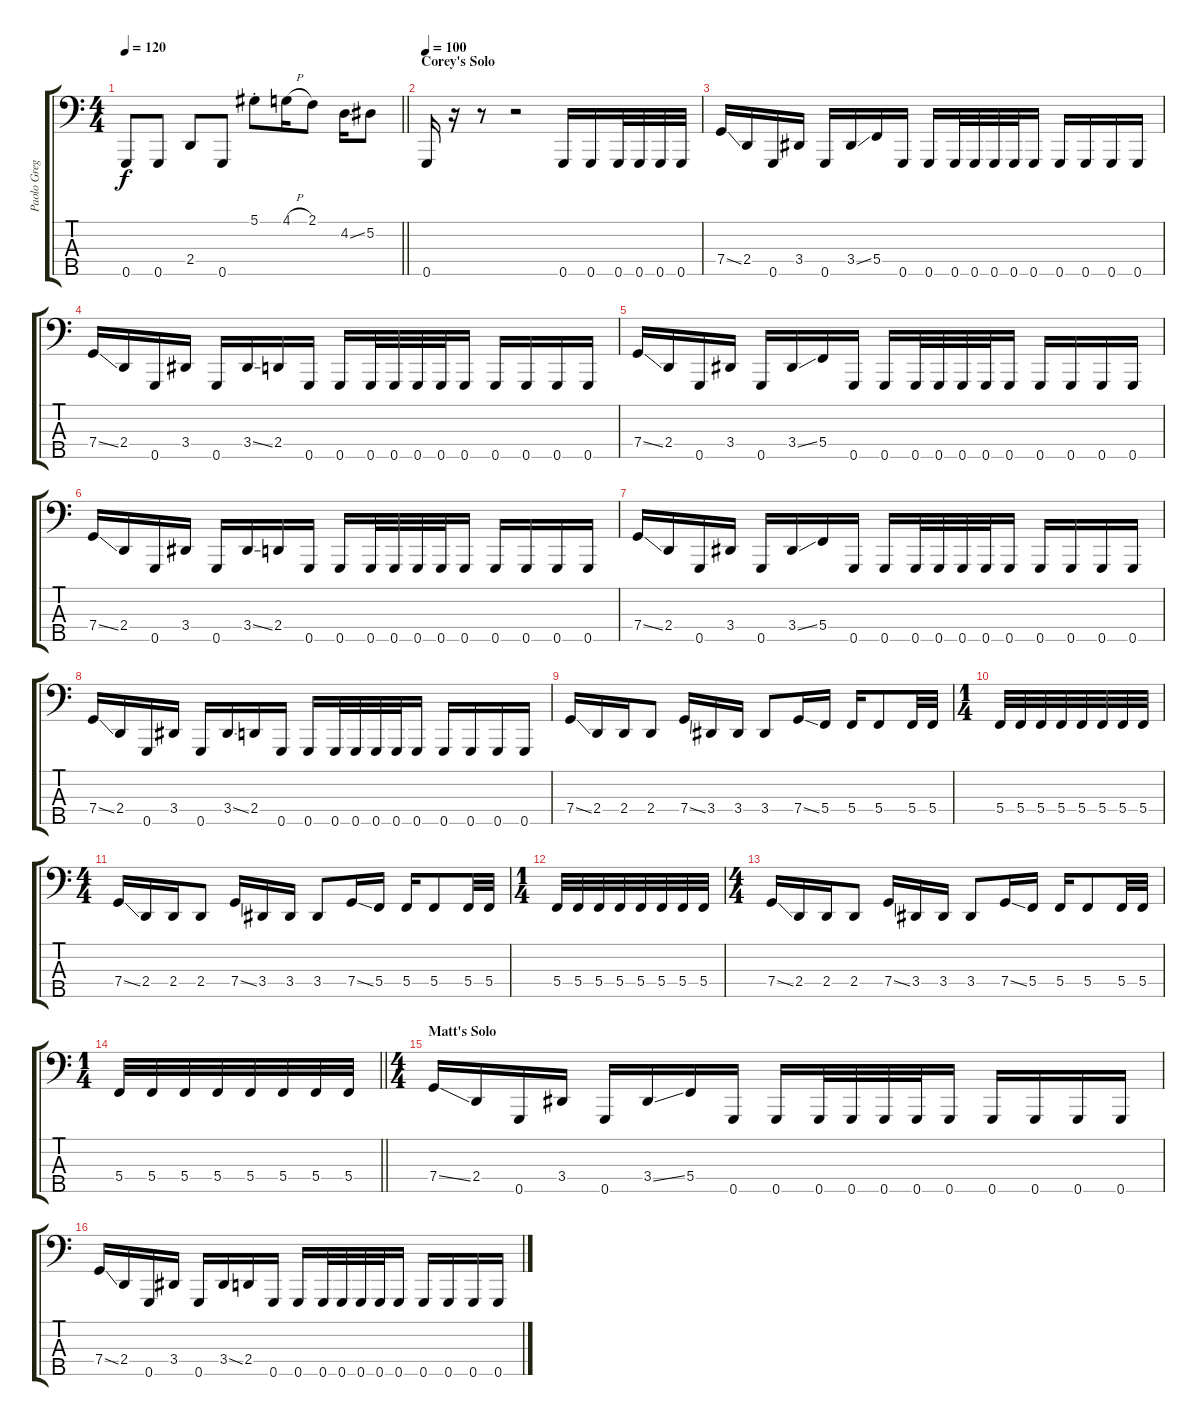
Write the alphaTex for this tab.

\track ("Paolo Gregoletto" "Paolo Greg") {instrument electricbassfinger}
\staff {score tabs}
\tuning (Eb2 Bb1 F1 C1 G0) {hide}
\ts (4 4)
\tempo 120
\clef f4
\barLineRight lightlight
\ks c
0.5.8{dy f} 0.5.8 2.4.8 0.5.8 5.1{st}.8 4.1{h}.16 2.1.8 4.2{ss}.16 5.2.8 |
\section ("" "Corey's Solo")
\tempo 100
0.5.16 r.16 r.8 r.2 0.5.16 0.5.16 0.5.32 0.5.32 0.5.32 0.5.32 |
7.4{ss}.16 2.4.16 0.5.16 3.4.16 0.5.16 3.4{ss}.16 5.4.16 0.5.16 0.5.16 0.5.32 0.5.32 0.5.32 0.5.32 0.5.16 0.5.16 0.5.16 0.5.16 0.5.16 |
7.4{ss}.16 2.4.16 0.5.16 3.4.16 0.5.16 3.4{ss}.16 2.4.16 0.5.16 0.5.16 0.5.32 0.5.32 0.5.32 0.5.32 0.5.16 0.5.16 0.5.16 0.5.16 0.5.16 |
7.4{ss}.16 2.4.16 0.5.16 3.4.16 0.5.16 3.4{ss}.16 5.4.16 0.5.16 0.5.16 0.5.32 0.5.32 0.5.32 0.5.32 0.5.16 0.5.16 0.5.16 0.5.16 0.5.16 |
7.4{ss}.16 2.4.16 0.5.16 3.4.16 0.5.16 3.4{ss}.16 2.4.16 0.5.16 0.5.16 0.5.32 0.5.32 0.5.32 0.5.32 0.5.16 0.5.16 0.5.16 0.5.16 0.5.16 |
7.4{ss}.16 2.4.16 0.5.16 3.4.16 0.5.16 3.4{ss}.16 5.4.16 0.5.16 0.5.16 0.5.32 0.5.32 0.5.32 0.5.32 0.5.16 0.5.16 0.5.16 0.5.16 0.5.16 |
7.4{ss}.16 2.4.16 0.5.16 3.4.16 0.5.16 3.4{ss}.16 2.4.16 0.5.16 0.5.16 0.5.32 0.5.32 0.5.32 0.5.32 0.5.16 0.5.16 0.5.16 0.5.16 0.5.16 |
7.4{ss}.16 2.4.16 2.4.16 2.4.8 7.4{ss}.16 3.4.16 3.4.16 3.4.8 7.4{ss}.16 5.4.16 5.4.16 5.4.8 5.4.32 5.4.32 |
\ts (1 4)
5.4.32 5.4.32 5.4.32 5.4.32 5.4.32 5.4.32 5.4.32 5.4.32 |
\ts (4 4)
7.4{ss}.16 2.4.16 2.4.16 2.4.8 7.4{ss}.16 3.4.16 3.4.16 3.4.8 7.4{ss}.16 5.4.16 5.4.16 5.4.8 5.4.32 5.4.32 |
\ts (1 4)
5.4.32 5.4.32 5.4.32 5.4.32 5.4.32 5.4.32 5.4.32 5.4.32 |
\ts (4 4)
7.4{ss}.16 2.4.16 2.4.16 2.4.8 7.4{ss}.16 3.4.16 3.4.16 3.4.8 7.4{ss}.16 5.4.16 5.4.16 5.4.8 5.4.32 5.4.32 |
\ts (1 4)
\barLineRight lightlight
5.4.32 5.4.32 5.4.32 5.4.32 5.4.32 5.4.32 5.4.32 5.4.32 |
\ts (4 4)
\section ("" "Matt's Solo")
7.4{ss}.16 2.4.16 0.5.16 3.4.16 0.5.16 3.4{ss}.16 5.4.16 0.5.16 0.5.16 0.5.32 0.5.32 0.5.32 0.5.32 0.5.16 0.5.16 0.5.16 0.5.16 0.5.16 |
7.4{ss}.16 2.4.16 0.5.16 3.4.16 0.5.16 3.4{ss}.16 2.4.16 0.5.16 0.5.16 0.5.32 0.5.32 0.5.32 0.5.32 0.5.16 0.5.16 0.5.16 0.5.16 0.5.16
